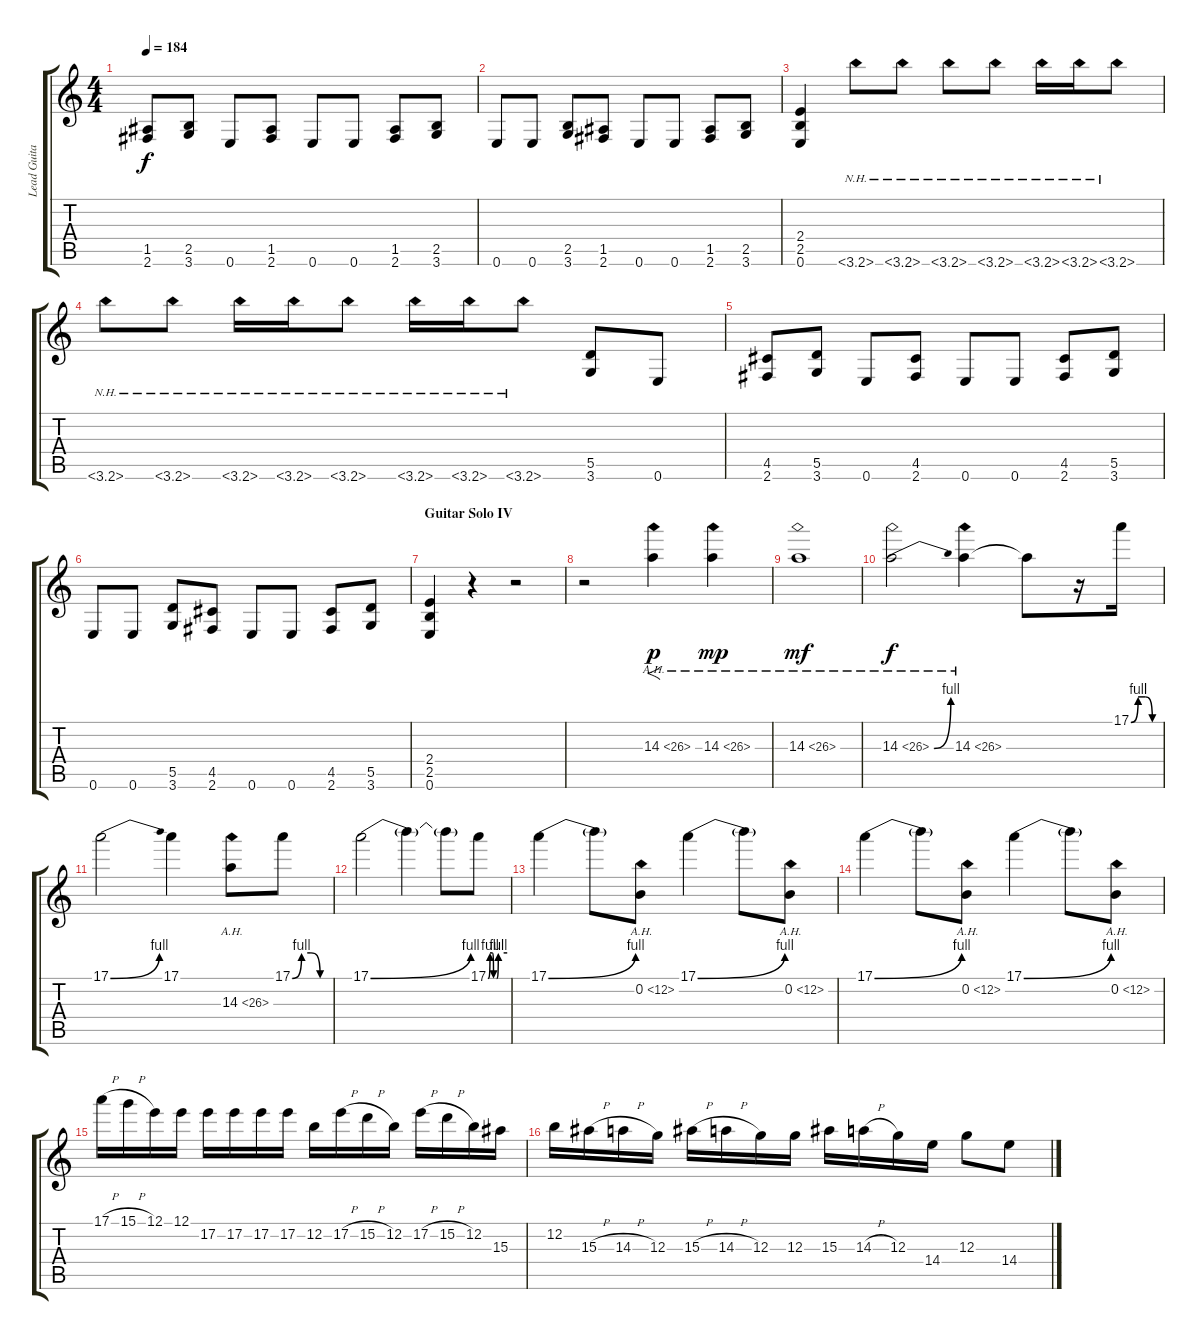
\track ("Lead Guitar (Dave Mustaine)" "Lead Guita") {instrument distortionguitar}
\staff {score tabs}
\tuning (E4 B3 G3 D3 A2 E2) {hide}
\ts (4 4)
\tempo 184
\clef g2
\ks c
(1.5 2.6).8{dy f} (2.5 3.6).8 0.6.8 (1.5 2.6).8 0.6.8 0.6.8 (1.5 2.6).8 (2.5 3.6).8 |
0.6.8 0.6.8 (2.5 3.6).8 (1.5 2.6).8 0.6.8 0.6.8 (1.5 2.6).8 (2.5 3.6).8 |
(2.4 2.5 0.6).4 3.6{nh}.8 3.6{nh}.8 3.6{nh}.8 3.6{nh}.8 3.6{nh}.16 3.6{nh}.16 3.6{nh}.8 |
3.6{nh}.8 3.6{nh}.8 3.6{nh}.16 3.6{nh}.16 3.6{nh}.8 3.6{nh}.16 3.6{nh}.16 3.6{nh}.8 (5.5 3.6).8 0.6.8 |
(4.5 2.6).8 (5.5 3.6).8 0.6.8 (4.5 2.6).8 0.6.8 0.6.8 (4.5 2.6).8 (5.5 3.6).8 |
0.6.8 0.6.8 (5.5 3.6).8 (4.5 2.6).8 0.6.8 0.6.8 (4.5 2.6).8 (5.5 3.6).8 |
\section ("" "Guitar Solo IV")
(2.4 2.5 0.6).4 r.4 r.2 |
r.2 14.3{ah 12}.4{f dy p} 14.3{ah 12}.4{dy mp} |
14.3{ah 12}.1{dy mf} |
14.3{be (bend 0 0 60 4) ah 12}.2{dy f} 14.3{ah 12}.4 14.3{t}.8 r.16 17.1{be (custom 0 0 15 4 30 4 45 0 60 0)}.16 |
17.1{be (bend 0 0 60 4)}.2 17.1.4 14.3{ah 12}.8 17.1{be (custom 0 0 15 4 30 4 45 0 60 0)}.8 |
17.1{be (bend 0 0 60 4)}.2 17.1{t}.4 17.1{t}.8 17.1{be (custom 0 0 6 4 13 4 17 0 27 0 32 4 60 4)}.8 |
17.1{be (bend 0 0 60 4)}.4 17.1{t}.8 0.2{ah 12}.8 17.1{be (bend 0 0 60 4)}.4 17.1{t}.8 0.2{ah 12}.8 |
17.1{be (bend 0 0 60 4)}.4 17.1{t}.8 0.2{ah 12}.8 17.1{be (bend 0 0 60 4)}.4 17.1{t}.8 0.2{ah 12}.8 |
17.1{h}.16 15.1{h}.16 12.1.16 12.1.16 17.2.16 17.2.16 17.2.16 17.2.16 12.2.16 17.2{h}.16 15.2{h}.16 12.2.16 17.2{h}.16 15.2{h}.16 12.2.16 15.3.16 |
12.2.16 15.3{h}.16 14.3{h}.16 12.3.16 15.3{h}.16 14.3{h}.16 12.3.16 12.3.16 15.3.16 14.3{h}.16 12.3.16 14.4.16 12.3.8 14.4.8
